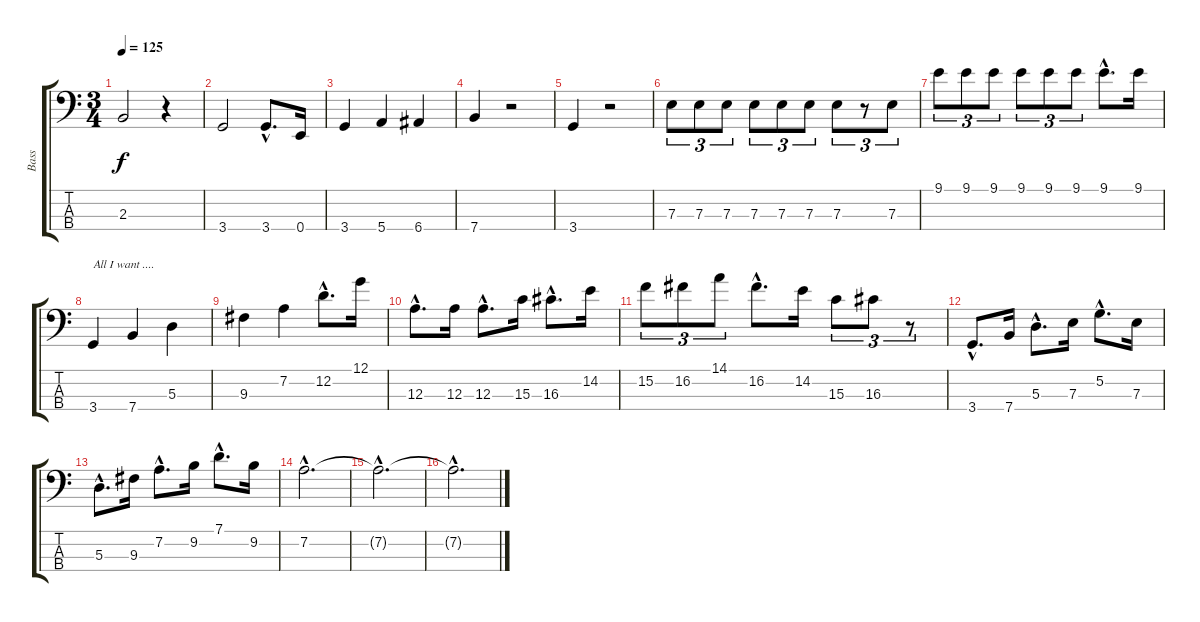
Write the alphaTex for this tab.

\track ("Bass" "Bass") {instrument electricbassfinger}
\staff {score tabs}
\tuning (G2 D2 A1 E1) {hide}
\ts (3 4)
\tempo 125
\clef f4
\ks c
2.3.2{dy f} r.4 |
3.4.2 3.4{hac}.8{d} 0.4.16 |
3.4.4 5.4.4 6.4.4 |
7.4.4 r.2 |
3.4.4 r.2 |
7.3.8{tu (3 2)} 7.3.8{tu (3 2)} 7.3.8{tu (3 2)} 7.3.8{tu (3 2)} 7.3.8{tu (3 2)} 7.3.8{tu (3 2)} 7.3.8{tu (3 2)} r.8{tu (3 2)} 7.3.8{tu (3 2)} |
9.1.8{tu (3 2)} 9.1.8{tu (3 2)} 9.1.8{tu (3 2)} 9.1.8{tu (3 2)} 9.1.8{tu (3 2)} 9.1.8{tu (3 2)} 9.1{hac}.8{d} 9.1.16 |
3.4.4{txt "All I want ...."} 7.4.4 5.3.4 |
9.3.4 7.2.4 12.2{hac}.8{d} 12.1.16 |
12.3{hac}.8{d} 12.3.16 12.3{hac}.8{d} 15.3.16 16.3{hac}.8{d} 14.2.16 |
15.2.8{tu (3 2)} 16.2.8{tu (3 2)} 14.1.8{tu (3 2)} 16.2{hac}.8{d} 14.2.16 15.3.8{tu (3 2)} 16.3.8{tu (3 2)} r.8{tu (3 2)} |
3.4{hac}.8{d} 7.4.16 5.3{hac}.8{d} 7.3.16 5.2{hac}.8{d} 7.3.16 |
5.3{hac}.8{d} 9.3.16 7.2{hac}.8{d} 9.2.16 7.1{hac}.8{d} 9.2.16 |
7.2{hac}.2{d} |
7.2{hac t}.2{d} |
7.2{hac t}.2{d}
